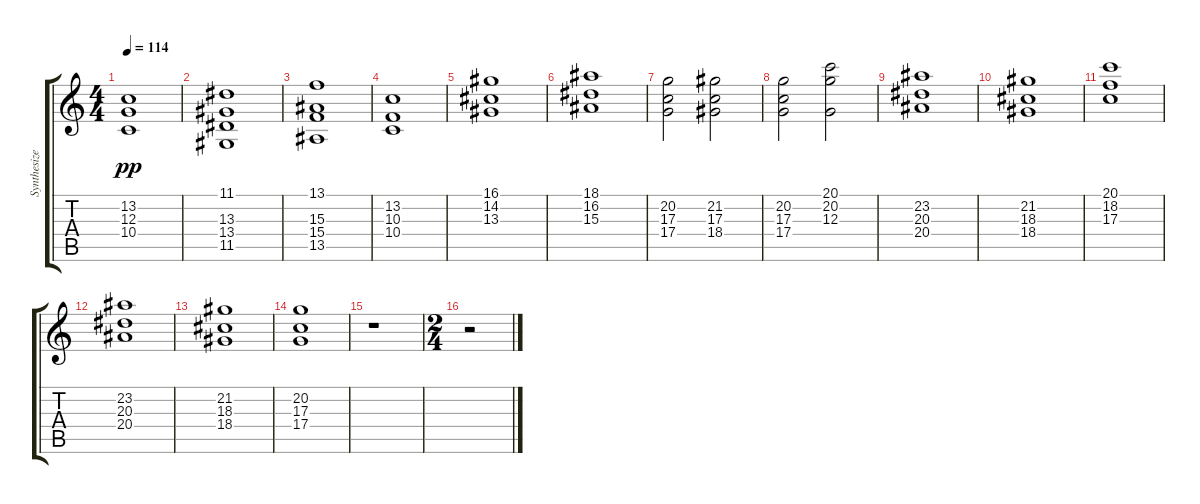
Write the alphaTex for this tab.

\track ("Synthesizer" "Synthesize") {instrument lead2sawtooth}
\staff {score tabs}
\tuning (E4 B3 G3 D3 A2 E2) {hide}
\ts (4 4)
\tempo 114
\clef g2
\ks c
(13.2 12.3 10.4).1{dy pp} |
(11.1 13.3 13.4 11.5).1 |
(13.1 15.3 15.4 13.5).1 |
(13.2 10.3 10.4).1 |
(16.1 14.2 13.3).1 |
(18.1 16.2 15.3).1 |
(20.2 17.3 17.4).2 (21.2 17.3 18.4).2 |
(20.2 17.3 17.4).2 (20.1 20.2 12.3).2 |
(23.2 20.3 20.4).1 |
(21.2 18.3 18.4).1 |
(20.1 18.2 17.3).1 |
(23.2 20.3 20.4).1 |
(21.2 18.3 18.4).1 |
(20.2 17.3 17.4).1 |
r.1 |
\ts (2 4)
r.2
